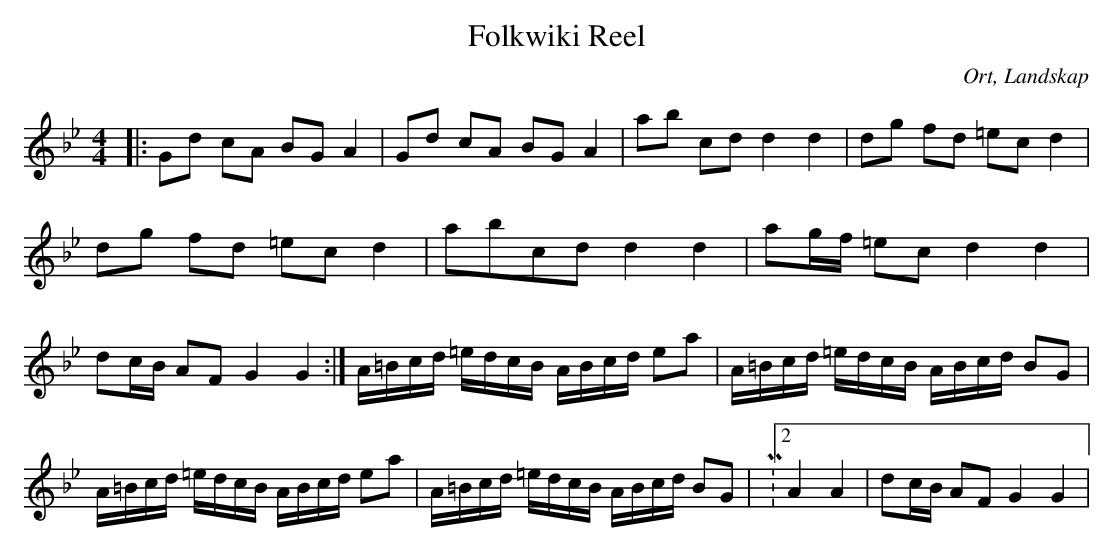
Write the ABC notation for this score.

X:1
T:Folkwiki Reel
O:Ort, Landskap
M:4/4
L:1/16
K:Gm
|: G2d2 c2A2 B2G2 A4 | G2d2 c2A2 B2G2 A4 | a2b2 c2d2 d4 d4 | d2g2 f2d2 =e2c2 d4 | d2g2 f2d2 =e2c2 d4 | a2b2c2d2 d4 d4 | a2gf =e2c2 d4 d4|d2cB A2F2 G4 G4 :| A=Bcd =edcB ABcd e2a2 | A=Bcd =edcB ABcd B2G2 |A=Bcd =edcB ABcd e2a2 | A=Bcd =edcB ABcd B2G2 |M:2/4 A4 A4 | d2cB A2F2 G4 G4 |
